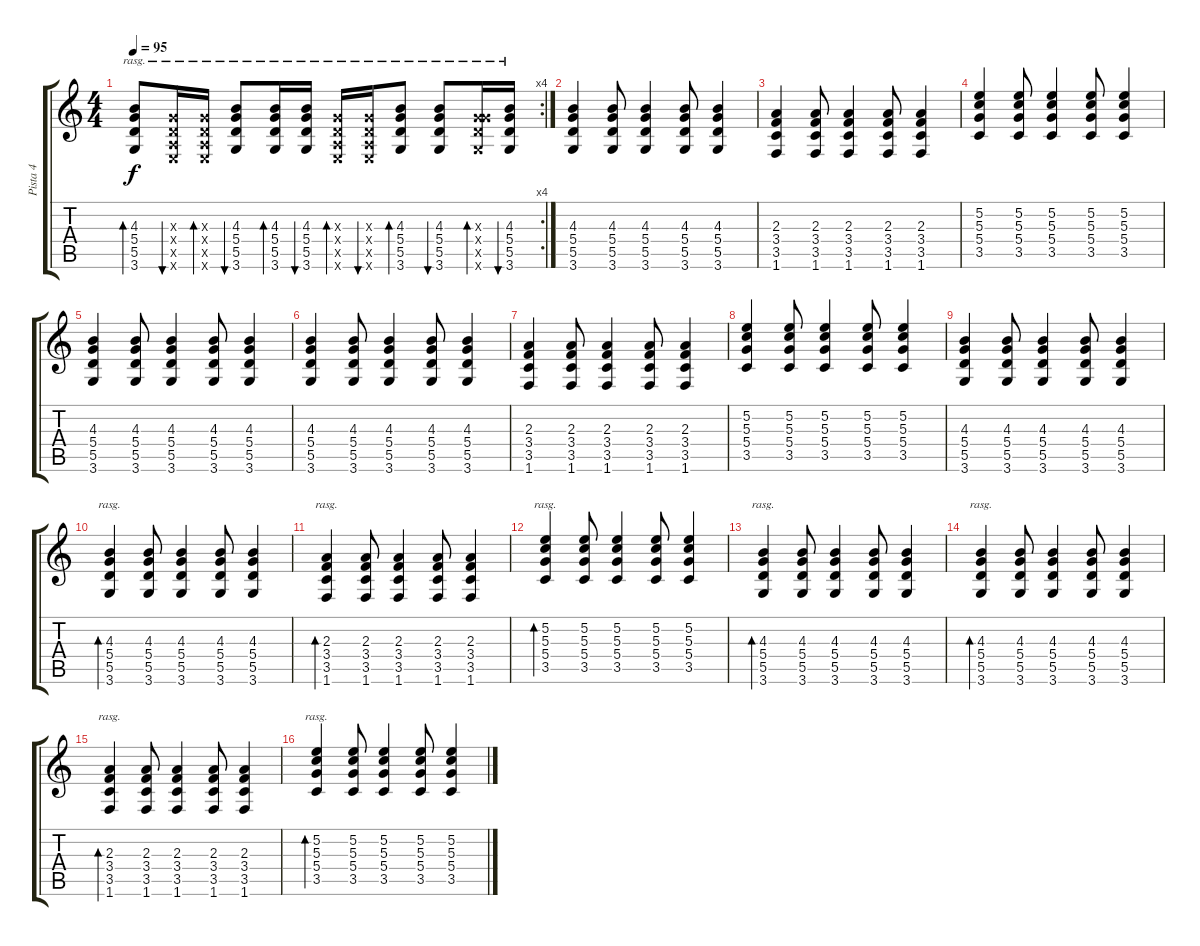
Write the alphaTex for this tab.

\track ("Pista 4" "Pista 4") {instrument electricguitarclean}
\staff {score tabs}
\tuning (E4 B3 G3 D3 A2 E2) {hide}
\rc 4
\ts (4 4)
\tempo 95
\clef g2
\ks c
(4.3 5.4 5.5 3.6).8{bd 30 rasg ii dy f} (0.3{x} 0.4{x} 0.5{x} 0.6{x}).16{bu 120 rasg ii} (0.3{x} 0.4{x} 0.5{x} 0.6{x}).16{bd 30 rasg ii} (4.3 5.4 5.5 3.6).8{bu 120 rasg ii} (4.3 5.4 5.5 3.6).16{bd 30 rasg ii} (4.3 5.4 5.5 3.6).16{bu 120 rasg ii} (0.3{x} 0.4{x} 0.5{x} 0.6{x}).16{bd 30 rasg ii} (0.3{x} 0.4{x} 0.5{x} 0.6{x}).16{bu 120 rasg ii} (4.3 5.4 5.5 3.6).8{bd 30 rasg ii} (4.3 5.4 5.5 3.6).8{bu 120 rasg ii} (0.3{x} 5.4{x} 5.5{x} 3.6{x}).16{bd 30 rasg ii} (4.3 5.4 5.5 3.6).16{bu 120 rasg ii} |
(4.3 5.4 5.5 3.6).4 (4.3 5.4 5.5 3.6).8 (4.3 5.4 5.5 3.6).4 (4.3 5.4 5.5 3.6).8 (4.3 5.4 5.5 3.6).4 |
(2.3 3.4 3.5 1.6).4 (2.3 3.4 3.5 1.6).8 (2.3 3.4 3.5 1.6).4 (2.3 3.4 3.5 1.6).8 (2.3 3.4 3.5 1.6).4 |
(5.2 5.3 5.4 3.5).4 (5.2 5.3 5.4 3.5).8 (5.2 5.3 5.4 3.5).4 (5.2 5.3 5.4 3.5).8 (5.2 5.3 5.4 3.5).4 |
(4.3 5.4 5.5 3.6).4 (4.3 5.4 5.5 3.6).8 (4.3 5.4 5.5 3.6).4 (4.3 5.4 5.5 3.6).8 (4.3 5.4 5.5 3.6).4 |
(4.3 5.4 5.5 3.6).4 (4.3 5.4 5.5 3.6).8 (4.3 5.4 5.5 3.6).4 (4.3 5.4 5.5 3.6).8 (4.3 5.4 5.5 3.6).4 |
(2.3 3.4 3.5 1.6).4 (2.3 3.4 3.5 1.6).8 (2.3 3.4 3.5 1.6).4 (2.3 3.4 3.5 1.6).8 (2.3 3.4 3.5 1.6).4 |
(5.2 5.3 5.4 3.5).4 (5.2 5.3 5.4 3.5).8 (5.2 5.3 5.4 3.5).4 (5.2 5.3 5.4 3.5).8 (5.2 5.3 5.4 3.5).4 |
(4.3 5.4 5.5 3.6).4 (4.3 5.4 5.5 3.6).8 (4.3 5.4 5.5 3.6).4 (4.3 5.4 5.5 3.6).8 (4.3 5.4 5.5 3.6).4 |
(4.3 5.4 5.5 3.6).4{bd 240 rasg ii} (4.3 5.4 5.5 3.6).8 (4.3 5.4 5.5 3.6).4 (4.3 5.4 5.5 3.6).8 (4.3 5.4 5.5 3.6).4 |
(2.3 3.4 3.5 1.6).4{bd 240 rasg ii} (2.3 3.4 3.5 1.6).8 (2.3 3.4 3.5 1.6).4 (2.3 3.4 3.5 1.6).8 (2.3 3.4 3.5 1.6).4 |
(5.2 5.3 5.4 3.5).4{bd 240 rasg ii} (5.2 5.3 5.4 3.5).8 (5.2 5.3 5.4 3.5).4 (5.2 5.3 5.4 3.5).8 (5.2 5.3 5.4 3.5).4 |
(4.3 5.4 5.5 3.6).4{bd 240 rasg ii} (4.3 5.4 5.5 3.6).8 (4.3 5.4 5.5 3.6).4 (4.3 5.4 5.5 3.6).8 (4.3 5.4 5.5 3.6).4 |
(4.3 5.4 5.5 3.6).4{bd 240 rasg ii} (4.3 5.4 5.5 3.6).8 (4.3 5.4 5.5 3.6).4 (4.3 5.4 5.5 3.6).8 (4.3 5.4 5.5 3.6).4 |
(2.3 3.4 3.5 1.6).4{bd 240 rasg ii} (2.3 3.4 3.5 1.6).8 (2.3 3.4 3.5 1.6).4 (2.3 3.4 3.5 1.6).8 (2.3 3.4 3.5 1.6).4 |
(5.2 5.3 5.4 3.5).4{bd 240 rasg ii} (5.2 5.3 5.4 3.5).8 (5.2 5.3 5.4 3.5).4 (5.2 5.3 5.4 3.5).8 (5.2 5.3 5.4 3.5).4
